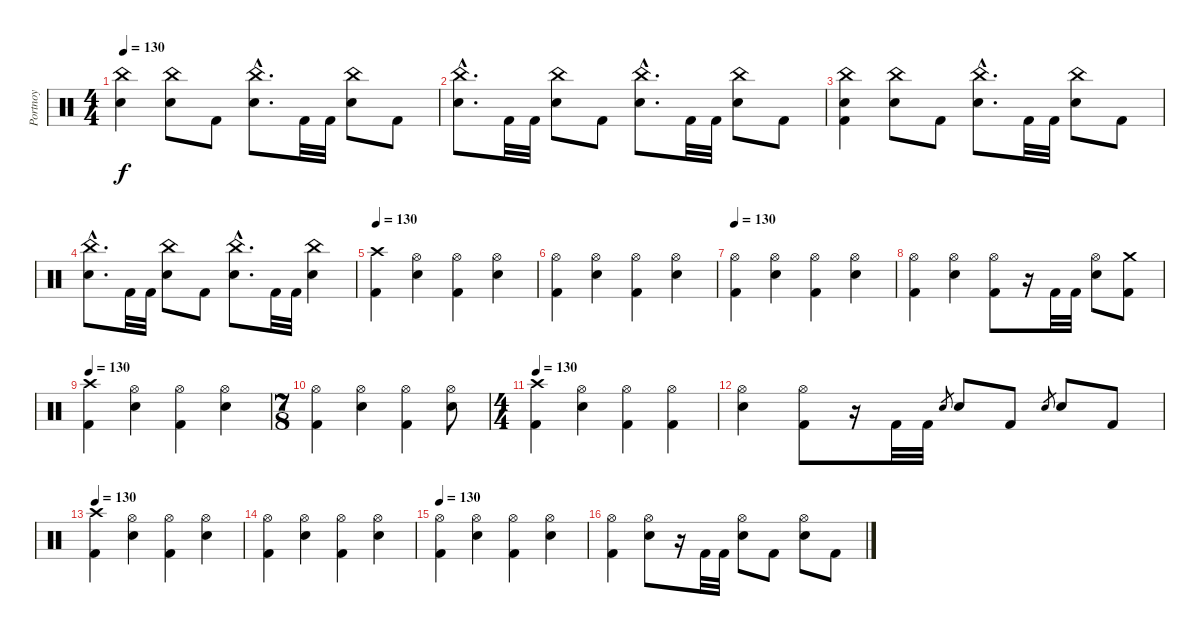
\track ("Portnoy" "Portnoy") {instrument percussion}
\staff {score}
\articulation defaults
\ts (4 4)
\tempo 130
\clef neutral
\ks c
("China (hit)" "Electric Snare (hit)").4{dy f} ("China (hit)" "Electric Snare (hit)").8 "Kick (hit) 2".8 ("China (hit)"{hac} "Electric Snare (hit)"{hac}).8{d} "Kick (hit) 2".32 "Kick (hit) 2".32 ("China (hit)" "Electric Snare (hit)").8 "Kick (hit) 2".8 |
("China (hit)"{hac} "Electric Snare (hit)"{hac}).8{d} "Kick (hit) 2".32 "Kick (hit) 2".32 ("China (hit)" "Electric Snare (hit)").8 "Kick (hit) 2".8 ("China (hit)"{hac} "Electric Snare (hit)"{hac}).8{d} "Kick (hit) 2".32 "Kick (hit) 2".32 ("China (hit)" "Electric Snare (hit)").8 "Kick (hit) 2".8 |
("China (hit)" "Electric Snare (hit)" "Kick (hit) 2").4 ("China (hit)" "Electric Snare (hit)").8 "Kick (hit) 2".8 ("China (hit)"{hac} "Electric Snare (hit)"{hac}).8{d} "Kick (hit) 2".32 "Kick (hit) 2".32 ("China (hit)" "Electric Snare (hit)").8 "Kick (hit) 2".8 |
("China (hit)"{hac} "Electric Snare (hit)"{hac}).8{d} "Kick (hit) 2".32 "Kick (hit) 2".32 ("China (hit)" "Electric Snare (hit)").8 "Kick (hit) 2".8 ("China (hit)"{hac} "Electric Snare (hit)"{hac}).8{d} "Kick (hit) 2".32 "Kick (hit) 2".32 ("China (hit)" "Electric Snare (hit)").4 |
\tempo 130
("Crash high (hit)" "Kick (hit) 2").4 ("Hi-Hat (open)" "Electric Snare (hit)").4 ("Hi-Hat (open)" "Kick (hit) 2").4 ("Hi-Hat (open)" "Electric Snare (hit)").4 |
("Hi-Hat (open)" "Kick (hit) 2").4 ("Hi-Hat (open)" "Electric Snare (hit)").4 ("Hi-Hat (open)" "Kick (hit) 2").4 ("Hi-Hat (open)" "Electric Snare (hit)").4 |
\tempo 130
("Hi-Hat (open)" "Kick (hit) 2").4 ("Hi-Hat (open)" "Electric Snare (hit)").4 ("Hi-Hat (open)" "Kick (hit) 2").4 ("Hi-Hat (open)" "Electric Snare (hit)").4 |
("Hi-Hat (open)" "Kick (hit) 2").4 ("Hi-Hat (open)" "Electric Snare (hit)").4 ("Hi-Hat (open)" "Kick (hit) 2").8 r.16 "Kick (hit) 2".32 "Kick (hit) 2".32 ("Hi-Hat (open)" "Electric Snare (hit)").8 ("Crash medium (hit)" "Kick (hit) 2").8 |
\tempo 130
("Crash high (hit)" "Kick (hit) 2").4 ("Hi-Hat (open)" "Electric Snare (hit)").4 ("Hi-Hat (open)" "Kick (hit) 2").4 ("Hi-Hat (open)" "Electric Snare (hit)").4 |
\ts (7 8)
("Hi-Hat (open)" "Kick (hit) 2").4 ("Hi-Hat (open)" "Electric Snare (hit)").4 ("Hi-Hat (open)" "Kick (hit) 2").4 ("Hi-Hat (open)" "Electric Snare (hit)").8 |
\ts (4 4)
\tempo 130
("Crash high (hit)" "Kick (hit) 2").4 ("Hi-Hat (open)" "Electric Snare (hit)").4 ("Hi-Hat (open)" "Kick (hit) 2").4 ("Hi-Hat (open)" "Kick (hit) 2").4 |
("Hi-Hat (open)" "Electric Snare (hit)").4 ("Hi-Hat (open)" "Kick (hit) 2").8 r.16 "Kick (hit) 2".32 "Kick (hit) 2".32 "Electric Snare (hit)".8{gr} "Electric Snare (hit)".8 "Kick (hit) 2".8 "Electric Snare (hit)".8{gr} "Electric Snare (hit)".8 "Kick (hit) 2".8 |
\tempo 130
("Crash high (hit)" "Kick (hit) 2").4 ("Hi-Hat (open)" "Electric Snare (hit)").4 ("Hi-Hat (open)" "Kick (hit) 2").4 ("Hi-Hat (open)" "Electric Snare (hit)").4 |
("Hi-Hat (open)" "Kick (hit) 2").4 ("Hi-Hat (open)" "Electric Snare (hit)").4 ("Hi-Hat (open)" "Kick (hit) 2").4 ("Hi-Hat (open)" "Electric Snare (hit)").4 |
\tempo 130
("Hi-Hat (open)" "Kick (hit) 2").4 ("Hi-Hat (open)" "Electric Snare (hit)").4 ("Hi-Hat (open)" "Kick (hit) 2").4 ("Hi-Hat (open)" "Electric Snare (hit)").4 |
("Hi-Hat (open)" "Kick (hit) 2").4 ("Hi-Hat (open)" "Electric Snare (hit)").8 r.16 "Kick (hit) 2".32 "Kick (hit) 2".32 ("Hi-Hat (open)" "Electric Snare (hit)").8 "Kick (hit) 2".8 ("Hi-Hat (open)" "Electric Snare (hit)").8 "Kick (hit) 2".8
